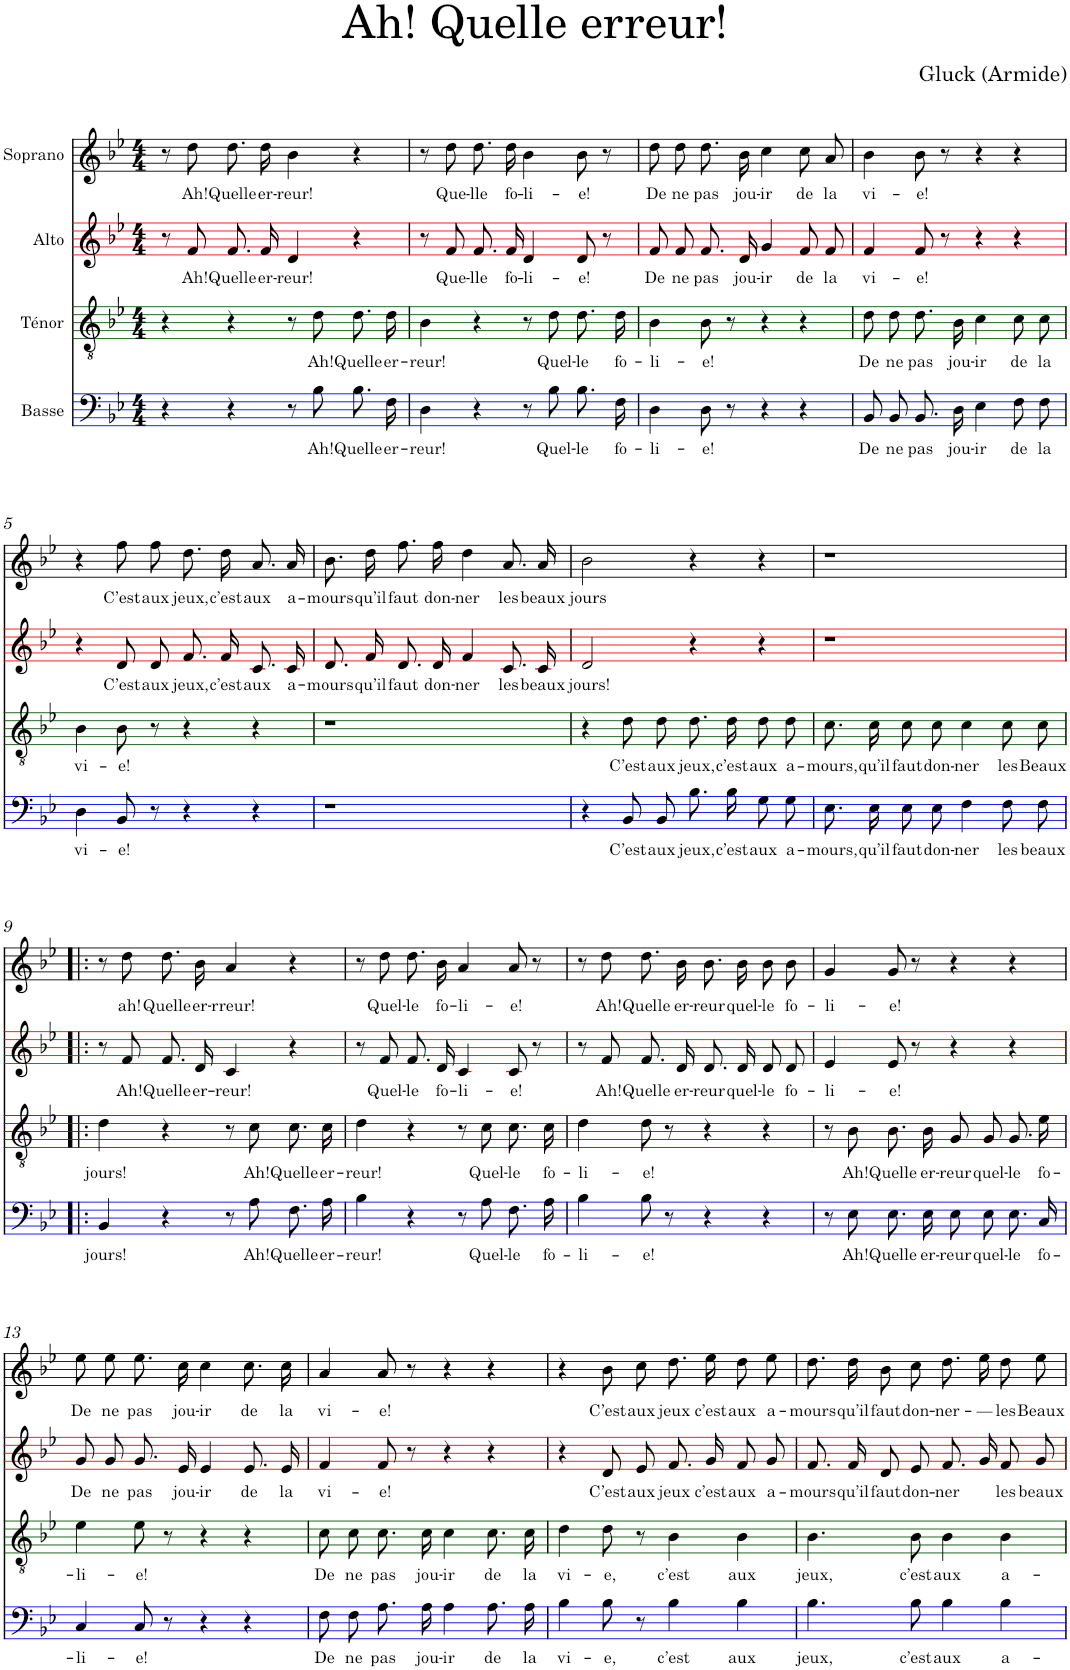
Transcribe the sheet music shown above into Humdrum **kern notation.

**kern	**kern	**kern	**text	**kern	**text	**kern	**text	**kern	**text
*part5	*part5	*part4	*part4	*part3	*part3	*part2	*part2	*part1	*part1
*staff6	*staff5	*staff4	*staff4	*staff3	*staff3	*staff2	*staff2	*staff1	*staff1
*I"Piano	*	*I"Basse	*	*I"Ténor	*	*I"Alto	*	*I"Soprano	*
*I'Pno	*	*	*	*	*	*	*	*	*
*stria5	*stria5	*stria5	*	*stria5	*	*stria5	*	*	*
*clefF4	*clefG2	*clefF4	*	*clefGv2	*	*clefG2	*	*clefG2	*
*k[b-e-]	*k[b-e-]	*k[b-e-]	*	*k[b-e-]	*	*k[b-e-]	*	*k[b-e-]	*
*B-:	*B-:	*B-:	*	*B-:	*	*B-:	*	*B-:	*
*M4/4	*M4/4	*M4/4	*	*M4/4	*	*M4/4	*	*M4/4	*
=1	=1	=1	=1	=1	=1	=1	=1	=1	=1
4BB-/	8r	4r	.	4r	.	8r	.	8r	.
!	!	!	!	!	!	!	!LO:LY:b	!	!LO:LY:b
.	8f/ 8b-/ 8dd/	.	.	.	.	8f/	Ah!	8dd\	Ah!
!	!	!	!	!	!	!	!LO:LY:b	!	!LO:LY:b
4B-/	8.f/ 8.b-/ 8.dd/L	4r	.	4r	.	8.f/L	Quelle	8.dd\L	Quelle
!	!	!	!	!	!	!	!LO:LY:b	!	!LO:LY:b
.	16f/ 16b-/ 16dd/Jk	.	.	.	.	16f/Jk	er-	16dd\Jk	er-
!	!	!	!	!	!	!	!LO:LY:b	!	!LO:LY:b
4BB-/	8f/ 8b-/L	8r	.	8r	.	4d/	-reur!	4b-\	-reur!
!	!	!	!LO:LY:b	!	!LO:LY:b	!	!	!	!
.	8d/ 8f/J	8B-\	Ah!	8d\	Ah!	.	.	.	.
!	!	!	!LO:LY:b	!	!LO:LY:b	!	!	!	!
4BB-/	8.d/ 8.f/L	8.B-\L	Quelle	8.d\L	Quelle	4r	.	4r	.
!	!	!	!LO:LY:b	!	!LO:LY:b	!	!	!	!
.	16d/ 16f/Jk	16F\Jk	er-	16d\Jk	er-	.	.	.	.
=2	=2	=2	=2	=2	=2	=2	=2	=2	=2
!	!	!	!LO:LY:b	!	!LO:LY:b	!	!	!	!
4BB-/	8d/ 8f/L	4D\	-reur!	4B-\	-reur!	8r	.	8r	.
!	!	!	!	!	!	!	!LO:LY:b	!	!LO:LY:b
.	8f/ 8b-/ 8dd/J	.	.	.	.	8f/	Que-	8dd\	Que-
!	!	!	!	!	!	!	!LO:LY:b	!	!LO:LY:b
4B-/	8.f/ 8.b-/ 8.dd/L	4r	.	4r	.	8.f/L	-lle	8.dd\L	-lle
!	!	!	!	!	!	!	!LO:LY:b	!	!LO:LY:b
.	16f/ 16b-/ 16dd/Jk	.	.	.	.	16f/Jk	fo-	16dd\Jk	fo-
!	!	!	!	!	!	!	!LO:LY:b	!	!LO:LY:b
4BB-/	8f/ 8b-/L	8r	.	8r	.	4d/	-li-	4b-\	-li-
!	!	!	!LO:LY:b	!	!LO:LY:b	!	!	!	!
.	8d/ 8f/J	8B-\	Quel-	8d\	Quel-	.	.	.	.
!	!	!	!LO:LY:b	!	!LO:LY:b	!	!LO:LY:b	!	!LO:LY:b
4BB-/	8.d/ 8.f/L	8.B-\L	-le	8.d\L	-le	8d/	-e!	8b-\	-e!
.	.	.	.	.	.	8r	.	8r	.
!	!	!	!LO:LY:b	!	!LO:LY:b	!	!	!	!
.	16d/ 16f/Jk	16F\Jk	fo-	16d\Jk	fo-	.	.	.	.
=3	=3	=3	=3	=3	=3	=3	=3	=3	=3
!	!	!	!LO:LY:b	!	!LO:LY:b	!	!LO:LY:b	!	!LO:LY:b
4BB-/	8d/ 8f/L	4D\	-li-	4B-\	-li-	8f/L	De	8dd\L	De
!	!	!	!	!	!	!	!LO:LY:b	!	!LO:LY:b
.	8f/ 8b-/ 8dd/J	.	.	.	.	8f/J	ne	8dd\J	ne
!	!	!	!LO:LY:b	!	!LO:LY:b	!	!LO:LY:b	!	!LO:LY:b
4B-/	8.f/ 8.b-/ 8.dd/L	8D\	-e!	8B-\	-e!	8.f/L	pas	8.dd\L	pas
.	.	8r	.	8r	.	.	.	.	.
!	!	!	!	!	!	!	!LO:LY:b	!	!LO:LY:b
.	16f/ 16b-/Jk	.	.	.	.	16d/Jk	jou-	16b-\Jk	jou-
!	!	!	!	!	!	!	!LO:LY:b	!	!LO:LY:b
4E-/	8e-/ 8g/ 8cc/L	4r	.	4r	.	4g/	-ir	4cc\	-ir
.	8e-/ 8g/ 8cc/J	.	.	.	.	.	.	.	.
!	!	!	!	!	!	!	!LO:LY:b	!	!LO:LY:b
4F/	8.f/ 8.a/ 8.cc/L	4r	.	4r	.	8f/L	de	8cc\L	de
!	!	!	!	!	!	!	!LO:LY:b	!	!LO:LY:b
.	.	.	.	.	.	8f/J	la	8a\J	la
.	16f/ 16a/Jk	.	.	.	.	.	.	.	.
=4	=4	=4	=4	=4	=4	=4	=4	=4	=4
!	!	!	!LO:LY:b	!	!LO:LY:b	!	!LO:LY:b	!	!LO:LY:b
4BB-/	8d/ 8f/ 8b-/L	8BB-/L	De	8d\L	De	4f/	vi-	4b-\	vi-
!	!	!	!LO:LY:b	!	!LO:LY:b	!	!	!	!
.	8B-/ 8d/ 8f/J	8BB-/J	ne	8d\J	ne	.	.	.	.
!	!	!	!LO:LY:b	!	!LO:LY:b	!	!LO:LY:b	!	!LO:LY:b
4B-/	8.B-/ 8.d/ 8.f/L	8.BB-/L	pas	8.d\L	pas	8f/	-e!	8b-\	-e!
.	.	.	.	.	.	8r	.	8r	.
!	!	!	!LO:LY:b	!	!LO:LY:b	!	!	!	!
.	16B-/ 16d/Jk	16D/Jk	jou-	16B-\Jk	jou-	.	.	.	.
!	!	!	!LO:LY:b	!	!LO:LY:b	!	!	!	!
4E-/	8G/ 8B-/ 8c/L	4E-\	-ir	4c\	-ir	4r	.	4r	.
.	8G/ 8B-/ 8c/J	.	.	.	.	.	.	.	.
!	!	!	!LO:LY:b	!	!LO:LY:b	!	!	!	!
4F/	8.A/ 8.c/L	8F\L	de	8c\L	de	4r	.	4r	.
!	!	!	!LO:LY:b	!	!LO:LY:b	!	!	!	!
.	.	8F\J	la	8c\J	la	.	.	.	.
.	16A/ 16c/Jk	.	.	.	.	.	.	.	.
!!LO:LB:g=z
=5	=5	=5	=5	=5	=5	=5	=5	=5	=5
!	!	!	!LO:LY:b	!	!LO:LY:b	!	!	!	!
4BB-/	8B-/ 8d/L	4D\	vi-	4B-\	vi-	4r	.	4r	.
.	8b-/ 8dd/J	.	.	.	.	.	.	.	.
!	!	!	!LO:LY:b	!	!LO:LY:b	!	!LO:LY:b	!	!LO:LY:b
4B-/	8.b-\ 8.dd\ 8.ff\L	8BB-/	-e!	8B-\	-e!	8d/L	C’est	8ff\L	C’est
!	!	!	!	!	!	!	!LO:LY:b	!	!LO:LY:b
.	.	8r	.	8r	.	8d/J	aux	8ff\J	aux
.	16b-\ 16dd\ 16ff\Jk	.	.	.	.	.	.	.	.
!	!	!	!	!	!	!	!LO:LY:b	!	!LO:LY:b
4BB-/	8b-\ 8dd\L	4r	.	4r	.	8.f/L	jeux,	8.dd\L	jeux,
.	8f\ 8b-\ 8dd\J	.	.	.	.	.	.	.	.
!	!	!	!	!	!	!	!LO:LY:b	!	!LO:LY:b
.	.	.	.	.	.	16f/Jk	c’est	16dd\Jk	c’est
!	!	!	!	!	!	!	!LO:LY:b	!	!LO:LY:b
4F/	8.f/ 8.a/ 8.cc/L	4r	.	4r	.	8.c/L	aux	8.a/L	aux
!	!	!	!	!	!	!	!LO:LY:b	!	!LO:LY:b
.	16f/ 16a/ 16cc/Jk	.	.	.	.	16c/Jk	a-	16a/Jk	a-
=6	=6	=6	=6	=6	=6	=6	=6	=6	=6
!	!	!	!	!	!	!	!LO:LY:b	!	!LO:LY:b
4BB-/	8f/ 8b-/L	1r	.	1r	.	8.d/L	-mours	8.b-\L	-mours
.	8b-/ 8dd/J	.	.	.	.	.	.	.	.
!	!	!	!	!	!	!	!LO:LY:b	!	!LO:LY:b
.	.	.	.	.	.	16f/Jk	qu’il	16dd\Jk	qu’il
!	!	!	!	!	!	!	!LO:LY:b	!	!LO:LY:b
4B-/	8.b-\ 8.dd\ 8.ff\L	.	.	.	.	8.d/L	faut	8.ff\L	faut
!	!	!	!	!	!	!	!LO:LY:b	!	!LO:LY:b
.	16b-\ 16dd\ 16ff\Jk	.	.	.	.	16d/Jk	don-	16ff\Jk	don-
!	!	!	!	!	!	!	!LO:LY:b	!	!LO:LY:b
4BB-/	8b-\ 8dd\L	.	.	.	.	4f/	-ner	4dd\	-ner
.	8f\ 8b-\ 8dd\J	.	.	.	.	.	.	.	.
!	!	!	!	!	!	!	!LO:LY:b	!	!LO:LY:b
4F/	8.f/ 8.a/ 8.cc/L	.	.	.	.	8.c/L	les	8.a/L	les
!	!	!	!	!	!	!	!LO:LY:b	!	!LO:LY:b
.	16f/ 16a/ 16cc/Jk	.	.	.	.	16c/Jk	beaux	16a/Jk	beaux
=7	=7	=7	=7	=7	=7	=7	=7	=7	=7
!	!	!	!	!	!	!	!LO:LY:b	!	!LO:LY:b
4B-/	8d/ 8f/ 8b-/L	4r	.	4r	.	2d/	jours!	2b-\	jours
.	8B-/ 8d/J	.	.	.	.	.	.	.	.
!	!	!	!LO:LY:b	!	!LO:LY:b	!	!	!	!
4BB-/	8.B-/ 8.d/ 8.f/L	8BB-/L	C’est	8d\L	C’est	.	.	.	.
!	!	!	!LO:LY:b	!	!LO:LY:b	!	!	!	!
.	.	8BB-/J	aux	8d\J	aux	.	.	.	.
.	16B-/ 16d/ 16f/Jk	.	.	.	.	.	.	.	.
!	!	!	!LO:LY:b	!	!LO:LY:b	!	!	!	!
4B-/	8B-/ 8d/L	8.B-\L	jeux,	8.d\L	jeux,	4r	.	4r	.
.	8B-/ 8d/J	.	.	.	.	.	.	.	.
!	!	!	!LO:LY:b	!	!LO:LY:b	!	!	!	!
.	.	16B-\Jk	c’est	16d\Jk	c’est	.	.	.	.
!	!	!	!LO:LY:b	!	!LO:LY:b	!	!	!	!
4G/	8.G/ 8.B-/ 8.d/L	8G\L	aux	8d\L	aux	4r	.	4r	.
!	!	!	!LO:LY:b	!	!LO:LY:b	!	!	!	!
.	.	8G\J	a-	8d\J	a-	.	.	.	.
.	16G/ 16B-/ 16d/Jk	.	.	.	.	.	.	.	.
=8	=8	=8	=8	=8	=8	=8	=8	=8	=8
!	!	!	!LO:LY:b	!	!LO:LY:b	!	!	!	!
4E-/	8G/ 8B-/ 8c/L	8.E-\L	-mours,	8.c\L	-mours,	1r	.	1r	.
.	8G/ 8B-/ 8c/J	.	.	.	.	.	.	.	.
!	!	!	!LO:LY:b	!	!LO:LY:b	!	!	!	!
.	.	16E-\Jk	qu’il	16c\Jk	qu’il	.	.	.	.
!	!	!	!LO:LY:b	!	!LO:LY:b	!	!	!	!
4C/	8.G/ 8.B-/ 8.e-/L	8E-\L	faut	8c\L	faut	.	.	.	.
!	!	!	!LO:LY:b	!	!LO:LY:b	!	!	!	!
.	.	8E-\J	don-	8c\J	don-	.	.	.	.
.	16G/ 16B-/ 16e-/Jk	.	.	.	.	.	.	.	.
!	!	!	!LO:LY:b	!	!LO:LY:b	!	!	!	!
4F/	8A/ 8c/ 8f/L	4F\	-ner	4c\	-ner	.	.	.	.
.	8A/ 8c/ 8f/J	.	.	.	.	.	.	.	.
!	!	!	!LO:LY:b	!	!LO:LY:b	!	!	!	!
4FF/	8.A/ 8.c/ 8.f/L	8F\L	les	8c\L	les	.	.	.	.
!	!	!	!LO:LY:b	!	!LO:LY:b	!	!	!	!
.	.	8F\J	beaux	8c\J	Beaux	.	.	.	.
.	16A/ 16c/ 16f/Jk	.	.	.	.	.	.	.	.
!!LO:LB:g=z
=9!|:	=9!|:	=9!|:	=9!|:	=9!|:	=9!|:	=9!|:	=9!|:	=9!|:	=9!|:
!	!	!	!LO:LY:b	!	!LO:LY:b	!	!	!	!
4BB-/	8B-/ 8d/L	4BB-/	jours!	4d\	jours!	8r	.	8r	.
!	!	!	!	!	!	!	!LO:LY:b	!	!LO:LY:b
.	8b-/ 8dd/J	.	.	.	.	8f/	Ah!	8dd\	ah!
!	!	!	!	!	!	!	!LO:LY:b	!	!LO:LY:b
4B-/	8.f/ 8.b-/ 8.dd/L	4r	.	4r	.	8.f/L	Quelle	8.dd\L	Quelle
!	!	!	!	!	!	!	!LO:LY:b	!	!LO:LY:b
.	16f/ 16b-/Jk	.	.	.	.	16d/Jk	er-	16b-\Jk	er-
!	!	!	!	!	!	!	!LO:LY:b	!	!LO:LY:b
4F/	8f/ 8a/L	8r	.	8r	.	4c/	-reur!	4a/	-rreur!
!	!	!	!LO:LY:b	!	!LO:LY:b	!	!	!	!
.	8A/ 8c/J	8A\	Ah!	8c\	Ah!	.	.	.	.
!	!	!	!LO:LY:b	!	!LO:LY:b	!	!	!	!
4A/	8.c/ 8.f/L	8.F\L	Quelle	8.c\L	Quelle	4r	.	4r	.
!	!	!	!LO:LY:b	!	!LO:LY:b	!	!	!	!
.	16c/ 16f/Jk	16A\Jk	er-	16c\Jk	er-	.	.	.	.
=10	=10	=10	=10	=10	=10	=10	=10	=10	=10
!	!	!	!LO:LY:b	!	!LO:LY:b	!	!	!	!
4BB-/	8B-/ 8d/L	4B-\	-reur!	4d\	-reur!	8r	.	8r	.
!	!	!	!	!	!	!	!LO:LY:b	!	!LO:LY:b
.	8b-/ 8dd/J	.	.	.	.	8f/	Quel-	8dd\	Quel-
!	!	!	!	!	!	!	!LO:LY:b	!	!LO:LY:b
4B-/	8.f/ 8.b-/ 8.dd/L	4r	.	4r	.	8.f/L	-le	8.dd\L	-le
!	!	!	!	!	!	!	!LO:LY:b	!	!LO:LY:b
.	16f/ 16b-/Jk	.	.	.	.	16d/Jk	fo-	16b-\Jk	fo-
!	!	!	!	!	!	!	!LO:LY:b	!	!LO:LY:b
4F/	8f/ 8a/L	8r	.	8r	.	4c/	-li-	4a/	-li-
!	!	!	!LO:LY:b	!	!LO:LY:b	!	!	!	!
.	8A/ 8c/J	8A\	Quel-	8c\	Quel-	.	.	.	.
!	!	!	!LO:LY:b	!	!LO:LY:b	!	!LO:LY:b	!	!LO:LY:b
4A/	8.c/ 8.f/L	8.F\L	-le	8.c\L	-le	8c/	-e!	8a/	-e!
.	.	.	.	.	.	8r	.	8r	.
!	!	!	!LO:LY:b	!	!LO:LY:b	!	!	!	!
.	16c/ 16f/Jk	16A\Jk	fo-	16c\Jk	fo-	.	.	.	.
=11	=11	=11	=11	=11	=11	=11	=11	=11	=11
!	!	!	!LO:LY:b	!	!LO:LY:b	!	!	!	!
4B-/	8B-/ 8d/L	4B-\	-li-	4d\	-li-	8r	.	8r	.
!	!	!	!	!	!	!	!LO:LY:b	!	!LO:LY:b
.	8f/ 8b-/ 8dd/J	.	.	.	.	8f/	Ah!	8dd\	Ah!
!	!	!	!LO:LY:b	!	!LO:LY:b	!	!LO:LY:b	!	!LO:LY:b
4BB-/	8.f/ 8.b-/ 8.dd/L	8B-\	-e!	8d\	-e!	8.f/L	Quelle	8.dd\L	Quelle
.	.	8r	.	8r	.	.	.	.	.
!	!	!	!	!	!	!	!LO:LY:b	!	!LO:LY:b
.	16f/ 16b-/ 16dd/Jk	.	.	.	.	16d/Jk	er-	16b-\Jk	er-
!	!	!	!	!	!	!	!LO:LY:b	!	!LO:LY:b
4G/	8d/ 8g/ 8b-/L	4r	.	4r	.	8.d/L	-reur	8.b-\L	-reur
.	8d/ 8g/ 8b-/J	.	.	.	.	.	.	.	.
!	!	!	!	!	!	!	!LO:LY:b	!	!LO:LY:b
.	.	.	.	.	.	16d/Jk	quel-	16b-\Jk	quel-
!	!	!	!	!	!	!	!LO:LY:b	!	!LO:LY:b
4GG/	8.d/ 8.g/ 8.b-/L	4r	.	4r	.	8d/L	-le	8b-\L	-le
!	!	!	!	!	!	!	!LO:LY:b	!	!LO:LY:b
.	.	.	.	.	.	8d/J	fo-	8b-\J	fo-
.	16d/ 16g/ 16b-/Jk	.	.	.	.	.	.	.	.
=12	=12	=12	=12	=12	=12	=12	=12	=12	=12
!	!	!	!	!	!	!	!LO:LY:b	!	!LO:LY:b
4EE-/	8e-/ 8g/L	8r	.	8r	.	4e-/	-li-	4g/	-li-
!	!	!	!LO:LY:b	!	!LO:LY:b	!	!	!	!
.	8g/ 8b-/J	8E-\	Ah!	8B-\	Ah!	.	.	.	.
!	!	!	!LO:LY:b	!	!LO:LY:b	!	!LO:LY:b	!	!LO:LY:b
4E-/	8.e-/ 8.g/ 8.b-/L	8.E-\L	Quelle	8.B-\L	Quelle	8e-/	-e!	8g/	-e!
.	.	.	.	.	.	8r	.	8r	.
!	!	!	!LO:LY:b	!	!LO:LY:b	!	!	!	!
.	16e-/ 16g/ 16b-/Jk	16E-\Jk	er-	16B-\Jk	er-	.	.	.	.
!	!	!	!LO:LY:b	!	!LO:LY:b	!	!	!	!
4EE-/	8e-/ 8g/L	8E-\L	-reur	8G/L	-reur	4r	.	4r	.
!	!	!	!LO:LY:b	!	!LO:LY:b	!	!	!	!
.	8e-/ 8g/J	8E-\J	quel-	8G/J	quel-	.	.	.	.
!	!	!	!LO:LY:b	!	!LO:LY:b	!	!	!	!
4E-/	8.e-/ 8.g/L	8.E-\L	-le	8.G\L	-le	4r	.	4r	.
!	!	!	!LO:LY:b	!	!LO:LY:b	!	!	!	!
.	16e-/ 16g/Jk	16C\Jk	fo-	16e-\Jk	fo-	.	.	.	.
!!LO:LB:g=z
=13	=13	=13	=13	=13	=13	=13	=13	=13	=13
!	!	!	!LO:LY:b	!	!LO:LY:b	!	!LO:LY:b	!	!LO:LY:b
4C/	8e-/ 8g/L	4C/	-li-	4e-\	-li-	8g/L	De	8ee-\L	De
!	!	!	!	!	!	!	!LO:LY:b	!	!LO:LY:b
.	8g/ 8cc/ 8ee-/J	.	.	.	.	8g/J	ne	8ee-\J	ne
!	!	!	!LO:LY:b	!	!LO:LY:b	!	!LO:LY:b	!	!LO:LY:b
4c/	8.g\ 8.cc\ 8.ee-\L	8C/	-e!	8e-\	-e!	8.g/L	pas	8.ee-\L	pas
.	.	8r	.	8r	.	.	.	.	.
!	!	!	!	!	!	!	!LO:LY:b	!	!LO:LY:b
.	16g\ 16cc\ 16ee-\Jk	.	.	.	.	16e-/Jk	jou-	16cc\Jk	jou-
!	!	!	!	!	!	!	!LO:LY:b	!	!LO:LY:b
4C/	8e-/ 8g/ 8cc/L	4r	.	4r	.	4e-/	-ir	4cc\	-ir
.	8e-/ 8g/ 8cc/J	.	.	.	.	.	.	.	.
!	!	!	!	!	!	!	!LO:LY:b	!	!LO:LY:b
4c/	8.e-/ 8.g/ 8.cc/L	4r	.	4r	.	8.e-/L	de	8.cc\L	de
!	!	!	!	!	!	!	!LO:LY:b	!	!LO:LY:b
.	16e-/ 16g/ 16cc/Jk	.	.	.	.	16e-/Jk	la	16cc\Jk	la
=14	=14	=14	=14	=14	=14	=14	=14	=14	=14
!	!	!	!LO:LY:b	!	!LO:LY:b	!	!LO:LY:b	!	!LO:LY:b
4FF/	8f/ 8a/L	8F\L	De	8c\L	De	4f/	vi-	4a/	vi-
!	!	!	!LO:LY:b	!	!LO:LY:b	!	!	!	!
.	8a/ 8cc/J	8F\J	ne	8c\J	ne	.	.	.	.
!	!	!	!LO:LY:b	!	!LO:LY:b	!	!LO:LY:b	!	!LO:LY:b
4F/	8.a\ 8.cc\L	8.A\L	pas	8.c\L	pas	8f/	-e!	8a/	-e!
.	.	.	.	.	.	8r	.	8r	.
!	!	!	!LO:LY:b	!	!LO:LY:b	!	!	!	!
.	16a\ 16cc\Jk	16A\Jk	jou-	16c\Jk	jou-	.	.	.	.
!	!	!	!LO:LY:b	!	!LO:LY:b	!	!	!	!
4FF/	8f/ 8a/L	4A\	-ir	4c\	-ir	4r	.	4r	.
.	8A/ 8c/J	.	.	.	.	.	.	.	.
!	!	!	!LO:LY:b	!	!LO:LY:b	!	!	!	!
4F/	8.A/ 8.c/L	8.A\L	de	8.c\L	de	4r	.	4r	.
!	!	!	!LO:LY:b	!	!LO:LY:b	!	!	!	!
.	16A/ 16c/Jk	16A\Jk	la	16c\Jk	la	.	.	.	.
=15	=15	=15	=15	=15	=15	=15	=15	=15	=15
!	!	!	!LO:LY:b	!	!LO:LY:b	!	!	!	!
4BB-/	8B-/ 8d/L	4B-\	vi-	4d\	vi-	4r	.	4r	.
.	8d/ 8f/J	.	.	.	.	.	.	.	.
!	!	!	!LO:LY:b	!	!LO:LY:b	!	!LO:LY:b	!	!LO:LY:b
4B-/	8d/ 8b-/L	8B-\	-e,	8d\	-e,	8d/L	C’est	8b-\L	C’est
!	!	!	!	!	!	!	!LO:LY:b	!	!LO:LY:b
.	8e-/ 8cc/J	8r	.	8r	.	8e-/J	aux	8cc\J	aux
!	!	!	!LO:LY:b	!	!LO:LY:b	!	!LO:LY:b	!	!LO:LY:b
4B-/	8f\ 8dd\L	4B-\	c’est	4B-\	c’est	8.f/L	jeux	8.dd\L	jeux
.	8g\ 8ee-\J	.	.	.	.	.	.	.	.
!	!	!	!	!	!	!	!LO:LY:b	!	!LO:LY:b
.	.	.	.	.	.	16g/Jk	c’est	16ee-\Jk	c’est
!	!	!	!LO:LY:b	!	!LO:LY:b	!	!LO:LY:b	!	!LO:LY:b
4B-/	8f\ 8dd\L	4B-\	aux	4B-\	aux	8f/L	aux	8dd\L	aux
!	!	!	!	!	!	!	!LO:LY:b	!	!LO:LY:b
.	8g\ 8ee-\J	.	.	.	.	8g/J	a-	8ee-\J	a-
=16	=16	=16	=16	=16	=16	=16	=16	=16	=16
!	!	!	!LO:LY:b	!	!LO:LY:b	!	!LO:LY:b	!	!LO:LY:b
4BB-/	8f/ 8dd/L	4.B-\	jeux,	4.B-\	jeux,	8.f/L	-mours	8.dd\L	-mours
.	8f/ 8dd/J	.	.	.	.	.	.	.	.
!	!	!	!	!	!	!	!LO:LY:b	!	!LO:LY:b
.	.	.	.	.	.	16f/Jk	qu’il	16dd\Jk	qu’il
!	!	!	!	!	!	!	!LO:LY:b	!	!LO:LY:b
4B-/	8d/ 8b-/L	.	.	.	.	8d/L	faut	8b-\L	faut
!	!	!	!LO:LY:b	!	!LO:LY:b	!	!LO:LY:b	!	!LO:LY:b
.	8e-/ 8cc/J	8B-\	c’est	8B-\	c’est	8e-/J	don-	8cc\J	don-
!	!	!	!LO:LY:b	!	!LO:LY:b	!	!LO:LY:b	!	!LO:LY:b
4B-/	8f\ 8dd\L	4B-\	aux	4B-\	aux	8.f/L	-ner	8.dd\L	-ner-
.	8g\ 8ee-\J	.	.	.	.	.	.	.	.
!	!	!	!	!	!	!	!	!	!LO:LY:b
.	.	.	.	.	.	16g/Jk	.	16ee-\Jk	-—
!	!	!	!LO:LY:b	!	!LO:LY:b	!	!LO:LY:b	!	!LO:LY:b
4B-/	8f\ 8dd\L	4B-\	a-	4B-\	a-	8f/L	les	8dd\L	les
!	!	!	!	!	!	!	!LO:LY:b	!	!LO:LY:b
.	8g\ 8ee-\J	.	.	.	.	8g/J	beaux	8ee-\J	Beaux
=	=	=	=	=	=	=	=	=	=
*-	*-	*-	*-	*-	*-	*-	*-	*-	*-
